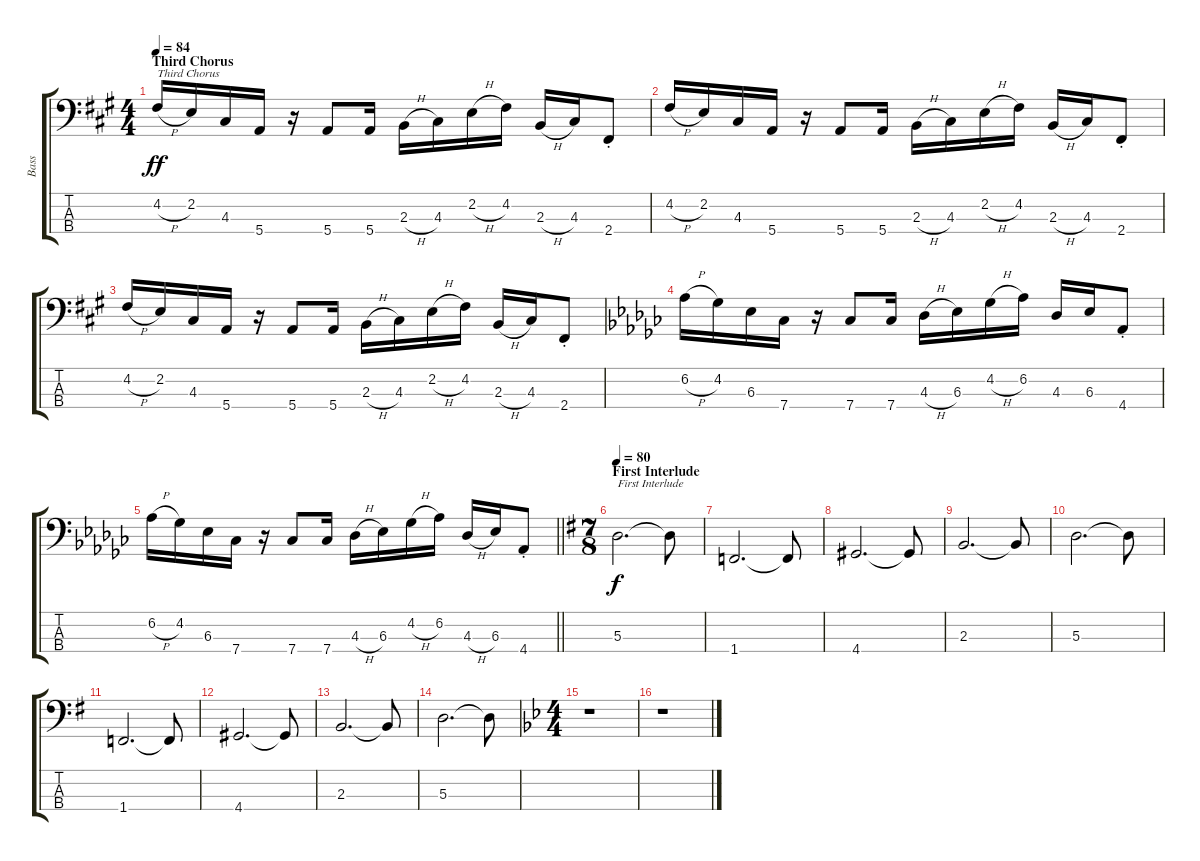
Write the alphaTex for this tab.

\track ("Bass" "Bass") {instrument electricbassfinger}
\staff {score tabs}
\tuning (G2 D2 A1 E1) {hide}
\ts (4 4)
\section ("" "Third Chorus")
\tempo 84
\clef f4
\ks a
4.2{h}.16{txt "Third Chorus" dy ff} 2.2.16 4.3.16 5.4.16 r.16 5.4.8 5.4.16 2.3{h}.16 4.3.16 2.2{h}.16 4.2.16 2.3{h}.16 4.3.16 2.4{st}.8 |
4.2{h}.16 2.2.16 4.3.16 5.4.16 r.16 5.4.8 5.4.16 2.3{h}.16 4.3.16 2.2{h}.16 4.2.16 2.3{h}.16 4.3.16 2.4{st}.8 |
4.2{h}.16 2.2.16 4.3.16 5.4.16 r.16 5.4.8 5.4.16 2.3{h}.16 4.3.16 2.2{h}.16 4.2.16 2.3{h}.16 4.3.16 2.4{st}.8 |
\ks gb
6.2{h}.16 4.2.16 6.3.16 7.4.16 r.16 7.4.8 7.4.16 4.3{h}.16 6.3.16 4.2{h}.16 6.2.16 4.3.16 6.3.16 4.4{st}.8 |
\barLineRight lightlight
6.2{h}.16 4.2.16 6.3.16 7.4.16 r.16 7.4.8 7.4.16 4.3{h}.16 6.3.16 4.2{h}.16 6.2.16 4.3{h}.16 6.3.16 4.4{st}.8 |
\ts (7 8)
\section ("" "First Interlude")
\tempo 80
\ks g
5.3.2{d txt "First Interlude" dy f} 5.3{t}.8 |
1.4.2{d} 1.4{t}.8 |
4.4.2{d} 4.4{t}.8 |
2.3.2{d} 2.3{t}.8 |
5.3.2{d} 5.3{t}.8 |
1.4.2{d} 1.4{t}.8 |
4.4.2{d} 4.4{t}.8 |
2.3.2{d} 2.3{t}.8 |
5.3.2{d} 5.3{t}.8 |
\ts (4 4)
\ks bb
r.1 |
\ks gminor
r.1
